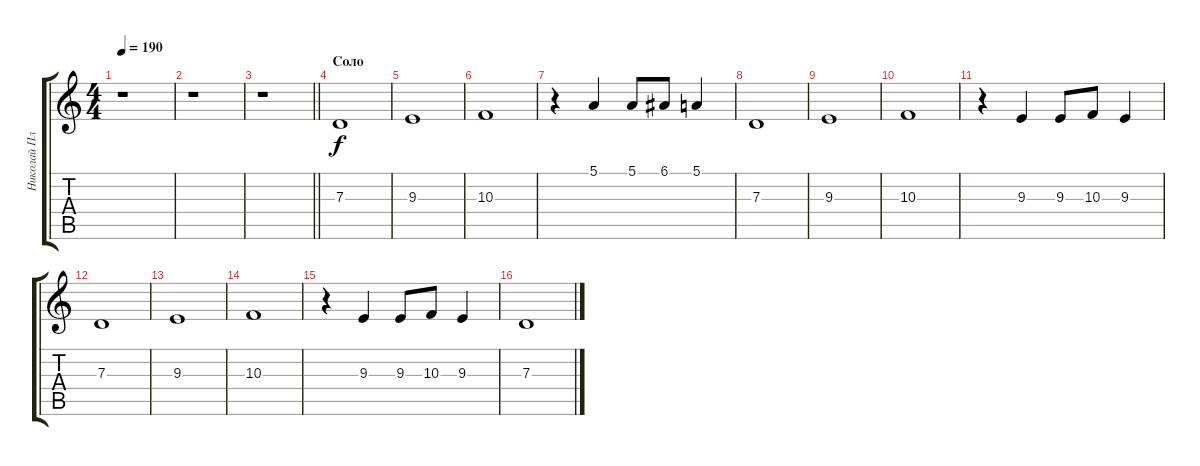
\track ("Николай Плявин" "Николай Пл") {instrument acousticgrandpiano}
\staff {score tabs}
\tuning (E4 B3 G3 D3 A2 E2) {hide}
\ts (4 4)
\tempo 190
\clef g2
\ks c
r.1{dy f} |
r.1 |
\barLineRight lightlight
r.1 |
\section ("" "Соло")
7.3.1 |
9.3.1 |
10.3.1 |
r.4 5.1.4 5.1.8 6.1.8 5.1.4 |
7.3.1 |
9.3.1 |
10.3.1 |
r.4 9.3.4 9.3.8 10.3.8 9.3.4 |
7.3.1 |
9.3.1 |
10.3.1 |
r.4 9.3.4 9.3.8 10.3.8 9.3.4 |
7.3.1
